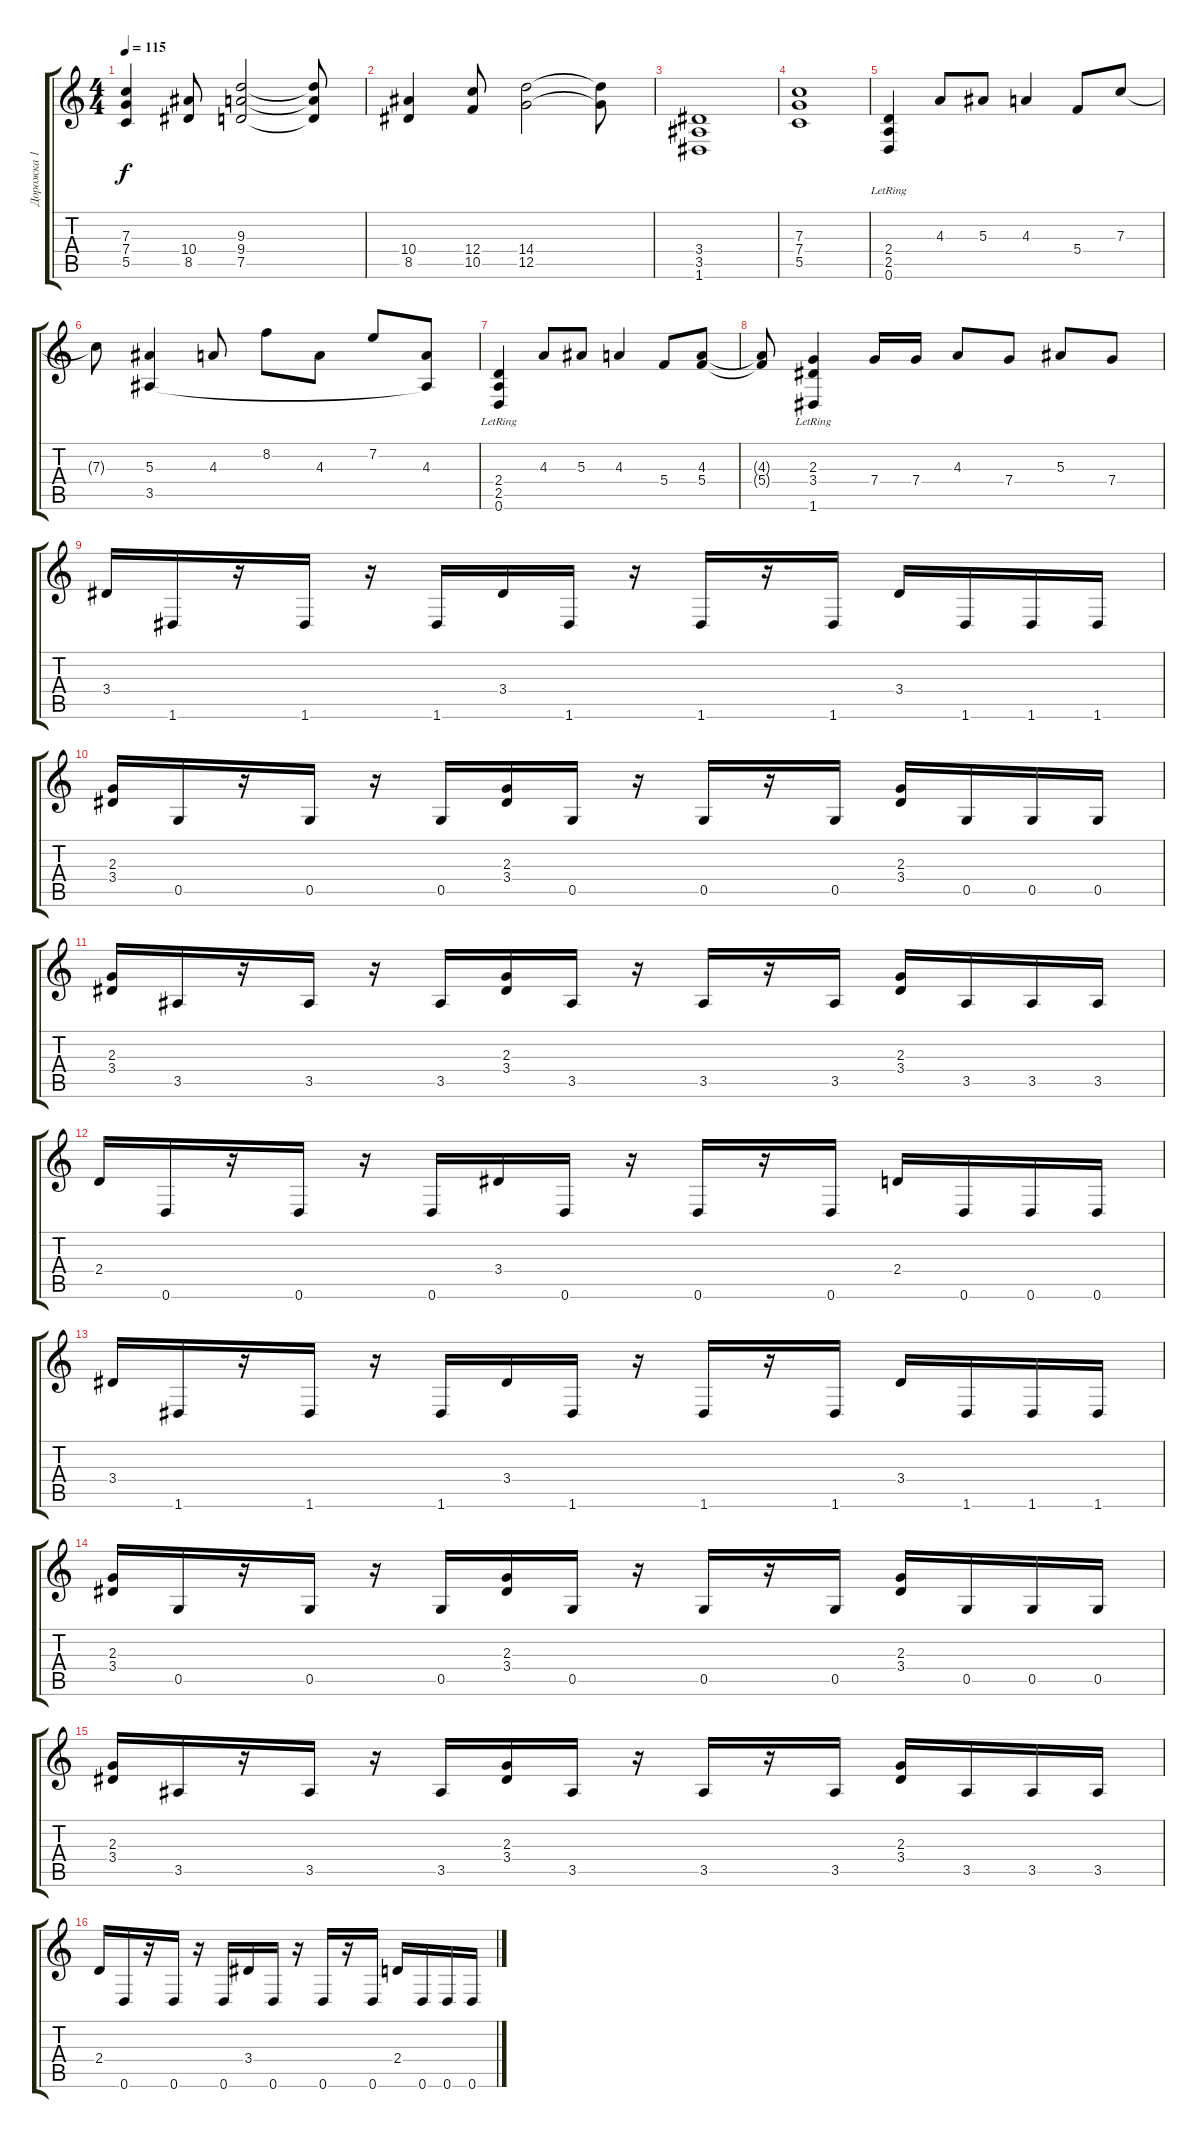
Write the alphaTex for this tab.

\track ("Дорожка 1" "Дорожка 1") {instrument acousticguitarnylon}
\staff {score tabs}
\tuning (D4 A3 F3 C3 G2 D2) {hide}
\ts (4 4)
\tempo 115
\clef g2
\ks c
(7.3 7.4 5.5).4{dy f} (10.4 8.5).8 (9.3 9.4 7.5).2 (9.3{t} 9.4{t} 7.5{t}).8 |
(10.4 8.5).4 (12.4 10.5).8 (14.4 12.5).2 (14.4{t} 12.5{t}).8 |
(3.4 3.5 1.6).1 |
(7.3 7.4 5.5).1 |
(2.4{lr} 2.5{lr} 0.6{lr}).4{instrument acousticguitarnylon} 4.3.8 5.3.8 4.3.4 5.4.8 7.3.8 |
7.3{t}.8 (5.3 3.5).4 4.3.8 8.2.8 4.3.8 7.2.8 (4.3 3.5{t}).8 |
(2.4{lr} 2.5{lr} 0.6{lr}).4 4.3.8 5.3.8 4.3.4 5.4.8 (4.3 5.4).8 |
(4.3{t} 5.4{t}).8 (2.3 3.4 1.6{lr}).4 7.4.16 7.4.16 4.3.8 7.4.8 5.3.8 7.4.8 |
3.4.16 1.6.16 r.16 1.6.16 r.16 1.6.16 3.4.16 1.6.16 r.16 1.6.16 r.16 1.6.16 3.4.16 1.6.16 1.6.16 1.6.16 |
(2.3 3.4).16 0.5.16 r.16 0.5.16 r.16 0.5.16 (2.3 3.4).16 0.5.16 r.16 0.5.16 r.16 0.5.16 (2.3 3.4).16 0.5.16 0.5.16 0.5.16 |
(2.3 3.4).16 3.5.16 r.16 3.5.16 r.16 3.5.16 (2.3 3.4).16 3.5.16 r.16 3.5.16 r.16 3.5.16 (2.3 3.4).16 3.5.16 3.5.16 3.5.16 |
2.4.16 0.6.16 r.16 0.6.16 r.16 0.6.16 3.4.16 0.6.16 r.16 0.6.16 r.16 0.6.16 2.4.16 0.6.16 0.6.16 0.6.16 |
3.4.16 1.6.16 r.16 1.6.16 r.16 1.6.16 3.4.16 1.6.16 r.16 1.6.16 r.16 1.6.16 3.4.16 1.6.16 1.6.16 1.6.16 |
(2.3 3.4).16 0.5.16 r.16 0.5.16 r.16 0.5.16 (2.3 3.4).16 0.5.16 r.16 0.5.16 r.16 0.5.16 (2.3 3.4).16 0.5.16 0.5.16 0.5.16 |
(2.3 3.4).16 3.5.16 r.16 3.5.16 r.16 3.5.16 (2.3 3.4).16 3.5.16 r.16 3.5.16 r.16 3.5.16 (2.3 3.4).16 3.5.16 3.5.16 3.5.16 |
2.4.16 0.6.16 r.16 0.6.16 r.16 0.6.16 3.4.16 0.6.16 r.16 0.6.16 r.16 0.6.16 2.4.16 0.6.16 0.6.16 0.6.16
